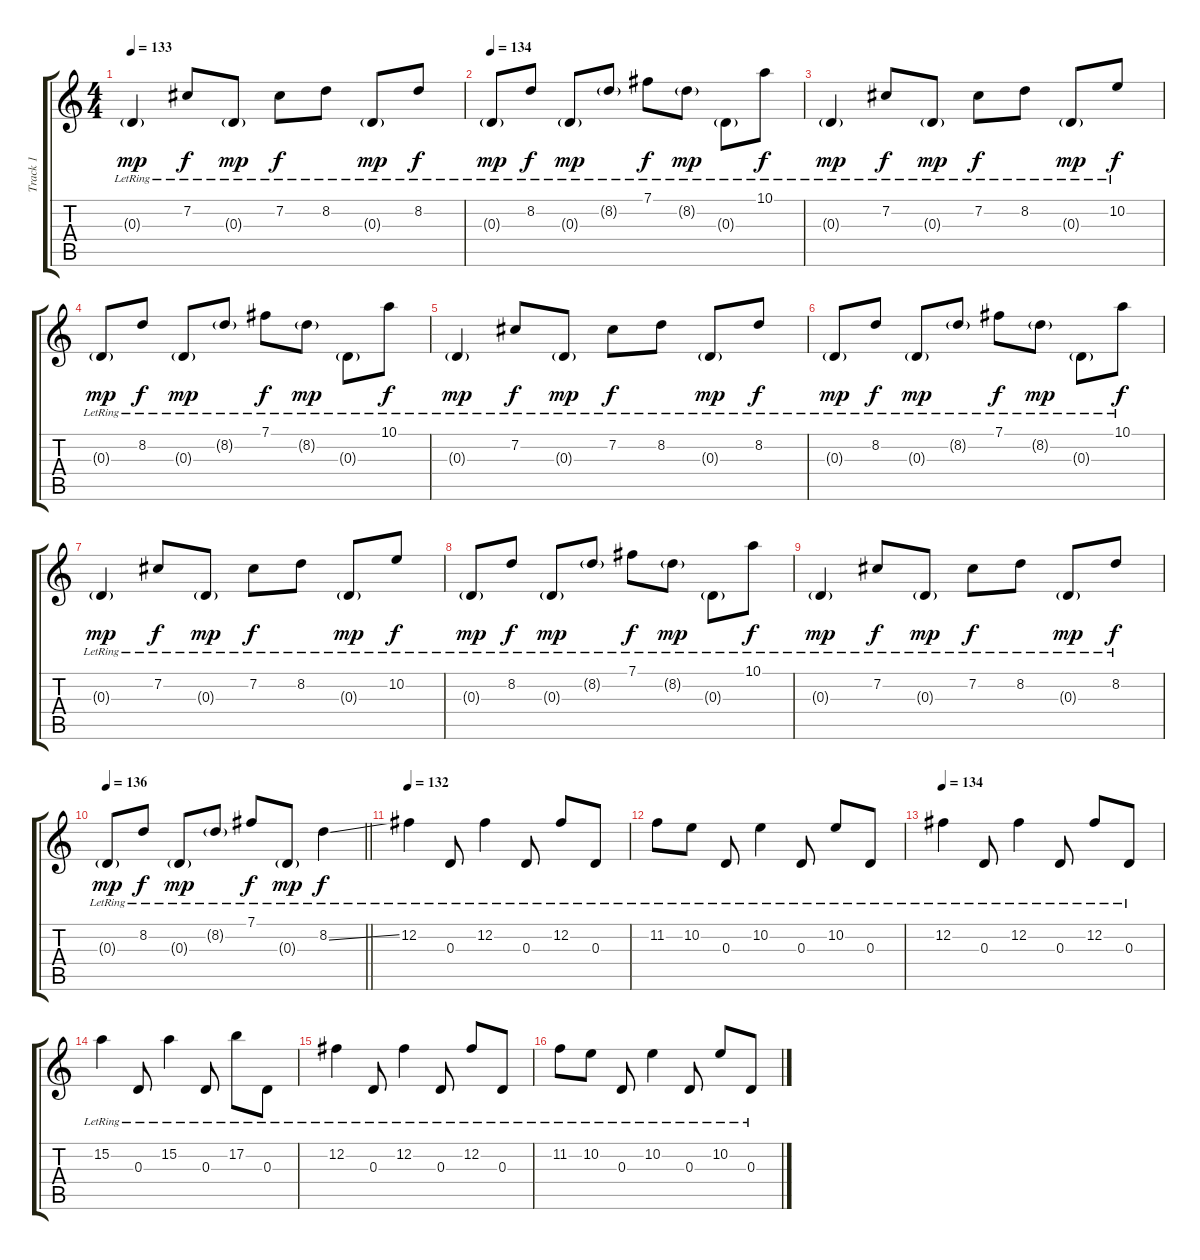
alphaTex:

\track ("Track 1" "Track 1") {instrument electricguitarjazz}
\staff {score tabs}
\tuning (B3 Gb3 D3 A2 E2 B1) {hide}
\ts (4 4)
\tempo 133
\clef g2
\ks c
0.3{g lr}.4{dy mp} 7.2{lr}.8{dy f} 0.3{g lr}.8{dy mp} 7.2{lr}.8{dy f} 8.2{lr}.8 0.3{g lr}.8{dy mp} 8.2{lr}.8{dy f} |
\tempo 134
0.3{g lr}.8{dy mp} 8.2{lr}.8{dy f} 0.3{g lr}.8{dy mp} 8.2{g lr}.8 7.1{lr}.8{dy f} 8.2{g lr}.8{dy mp} 0.3{g lr}.8 10.1{lr}.8{dy f} |
0.3{g lr}.4{dy mp} 7.2{lr}.8{dy f} 0.3{g lr}.8{dy mp} 7.2{lr}.8{dy f} 8.2{lr}.8 0.3{g lr}.8{dy mp} 10.2{lr}.8{dy f} |
0.3{g lr}.8{dy mp} 8.2{lr}.8{dy f} 0.3{g lr}.8{dy mp} 8.2{g lr}.8 7.1{lr}.8{dy f} 8.2{g lr}.8{dy mp} 0.3{g lr}.8 10.1{lr}.8{dy f} |
0.3{g lr}.4{dy mp} 7.2{lr}.8{dy f} 0.3{g lr}.8{dy mp} 7.2{lr}.8{dy f} 8.2{lr}.8 0.3{g lr}.8{dy mp} 8.2{lr}.8{dy f} |
0.3{g lr}.8{dy mp} 8.2{lr}.8{dy f} 0.3{g lr}.8{dy mp} 8.2{g lr}.8 7.1{lr}.8{dy f} 8.2{g lr}.8{dy mp} 0.3{g lr}.8 10.1{lr}.8{dy f} |
0.3{g lr}.4{dy mp} 7.2{lr}.8{dy f} 0.3{g lr}.8{dy mp} 7.2{lr}.8{dy f} 8.2{lr}.8 0.3{g lr}.8{dy mp} 10.2{lr}.8{dy f} |
0.3{g lr}.8{dy mp} 8.2{lr}.8{dy f} 0.3{g lr}.8{dy mp} 8.2{g lr}.8 7.1{lr}.8{dy f} 8.2{g lr}.8{dy mp} 0.3{g lr}.8 10.1{lr}.8{dy f} |
0.3{g lr}.4{dy mp} 7.2{lr}.8{dy f} 0.3{g lr}.8{dy mp} 7.2{lr}.8{dy f} 8.2{lr}.8 0.3{g lr}.8{dy mp} 8.2{lr}.8{dy f} |
\tempo 136
\barLineRight lightlight
0.3{g lr}.8{dy mp} 8.2{lr}.8{dy f} 0.3{g lr}.8{dy mp} 8.2{g lr}.8 7.1{lr}.8{dy f} 0.3{g lr}.8{dy mp} 8.2{ss lr}.4{dy f} |
\section ("" "")
\tempo 132
12.2{lr}.4 0.3{lr}.8 12.2{lr}.4 0.3{lr}.8 12.2{lr}.8 0.3{lr}.8 |
11.2{lr}.8 10.2{lr}.8 0.3{lr}.8 10.2{lr}.4 0.3{lr}.8 10.2{lr}.8 0.3{lr}.8 |
\tempo 134
12.2{lr}.4 0.3{lr}.8 12.2{lr}.4 0.3{lr}.8 12.2{lr}.8 0.3{lr}.8 |
15.2{lr}.4 0.3{lr}.8 15.2{lr}.4 0.3{lr}.8 17.2{lr}.8 0.3{lr}.8 |
12.2{lr}.4 0.3{lr}.8 12.2{lr}.4 0.3{lr}.8 12.2{lr}.8 0.3{lr}.8 |
11.2{lr}.8 10.2{lr}.8 0.3{lr}.8 10.2{lr}.4 0.3{lr}.8 10.2{lr}.8 0.3{lr}.8
